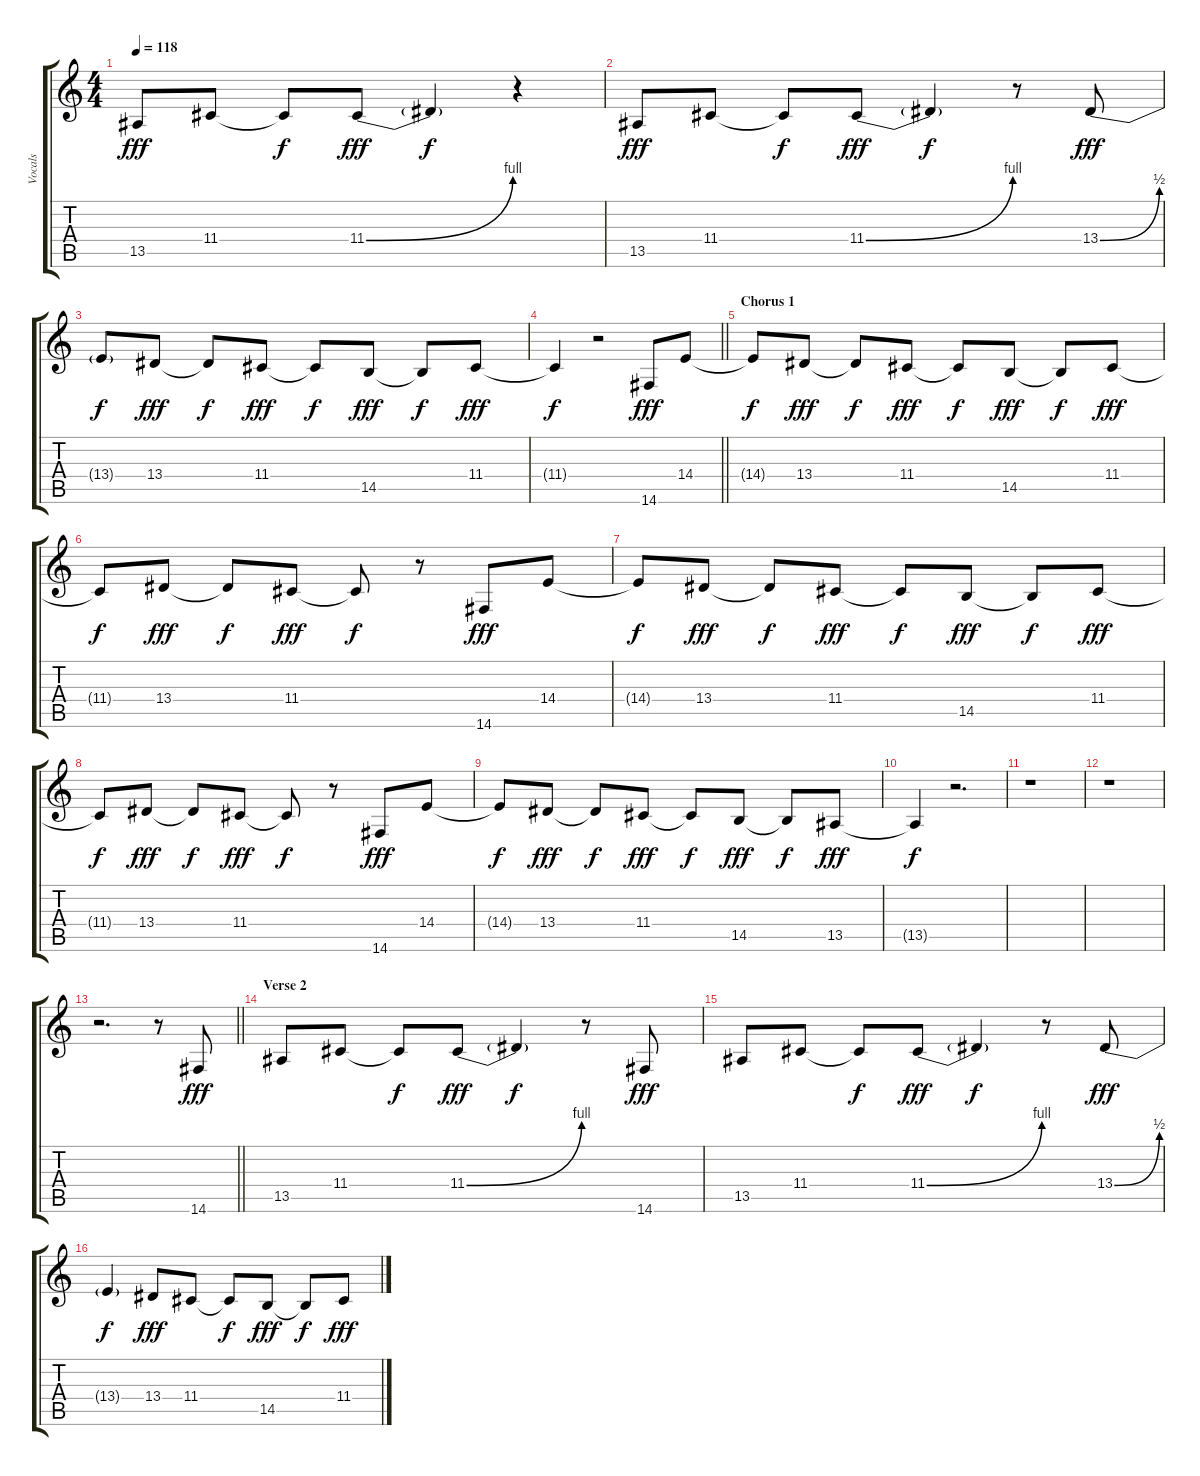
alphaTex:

\track ("Vocals" "Vocals") {instrument altosax}
\staff {score tabs}
\tuning (E4 B3 G3 D3 A2 E2) {hide}
\ts (4 4)
\tempo 118
\clef g2
\ks c
13.5.8{dy fff} 11.4.8 11.4{t}.8{dy f} 11.4{be (bend 0 0 60 4)}.8{dy fff} 11.4{t}.4{dy f} r.4 |
13.5.8{dy fff} 11.4.8 11.4{t}.8{dy f} 11.4{be (bend 0 0 60 4)}.8{dy fff} 11.4{t}.4{dy f} r.8 13.4{be (bend 0 0 60 2)}.8{dy fff} |
13.4{t}.8{dy f} 13.4.8{dy fff} 13.4{t}.8{dy f} 11.4.8{dy fff} 11.4{t}.8{dy f} 14.5.8{dy fff} 14.5{t}.8{dy f} 11.4.8{dy fff} |
\barLineRight lightlight
11.4{t}.4{dy f} r.2 14.6.8{dy fff} 14.4.8 |
\section ("" "Chorus 1")
14.4{t}.8{dy f} 13.4.8{dy fff} 13.4{t}.8{dy f} 11.4.8{dy fff} 11.4{t}.8{dy f} 14.5.8{dy fff} 14.5{t}.8{dy f} 11.4.8{dy fff} |
11.4{t}.8{dy f} 13.4.8{dy fff} 13.4{t}.8{dy f} 11.4.8{dy fff} 11.4{t}.8{dy f} r.8 14.6.8{dy fff} 14.4.8 |
14.4{t}.8{dy f} 13.4.8{dy fff} 13.4{t}.8{dy f} 11.4.8{dy fff} 11.4{t}.8{dy f} 14.5.8{dy fff} 14.5{t}.8{dy f} 11.4.8{dy fff} |
11.4{t}.8{dy f} 13.4.8{dy fff} 13.4{t}.8{dy f} 11.4.8{dy fff} 11.4{t}.8{dy f} r.8 14.6.8{dy fff} 14.4.8 |
14.4{t}.8{dy f} 13.4.8{dy fff} 13.4{t}.8{dy f} 11.4.8{dy fff} 11.4{t}.8{dy f} 14.5.8{dy fff} 14.5{t}.8{dy f} 13.5.8{dy fff} |
13.5{t}.4{dy f} r.2{d} |
r.1 |
r.1 |
\barLineRight lightlight
r.2{d} r.8 14.6.8{dy fff} |
\section ("" "Verse 2")
13.5.8 11.4.8 11.4{t}.8{dy f} 11.4{be (bend 0 0 60 4)}.8{dy fff} 11.4{t}.4{dy f} r.8 14.6.8{dy fff} |
13.5.8 11.4.8 11.4{t}.8{dy f} 11.4{be (bend 0 0 60 4)}.8{dy fff} 11.4{t}.4{dy f} r.8 13.4{be (bend 0 0 60 2)}.8{dy fff} |
13.4{t}.4{dy f} 13.4.8{dy fff} 11.4.8 11.4{t}.8{dy f} 14.5.8{dy fff} 14.5{t}.8{dy f} 11.4.8{dy fff}
